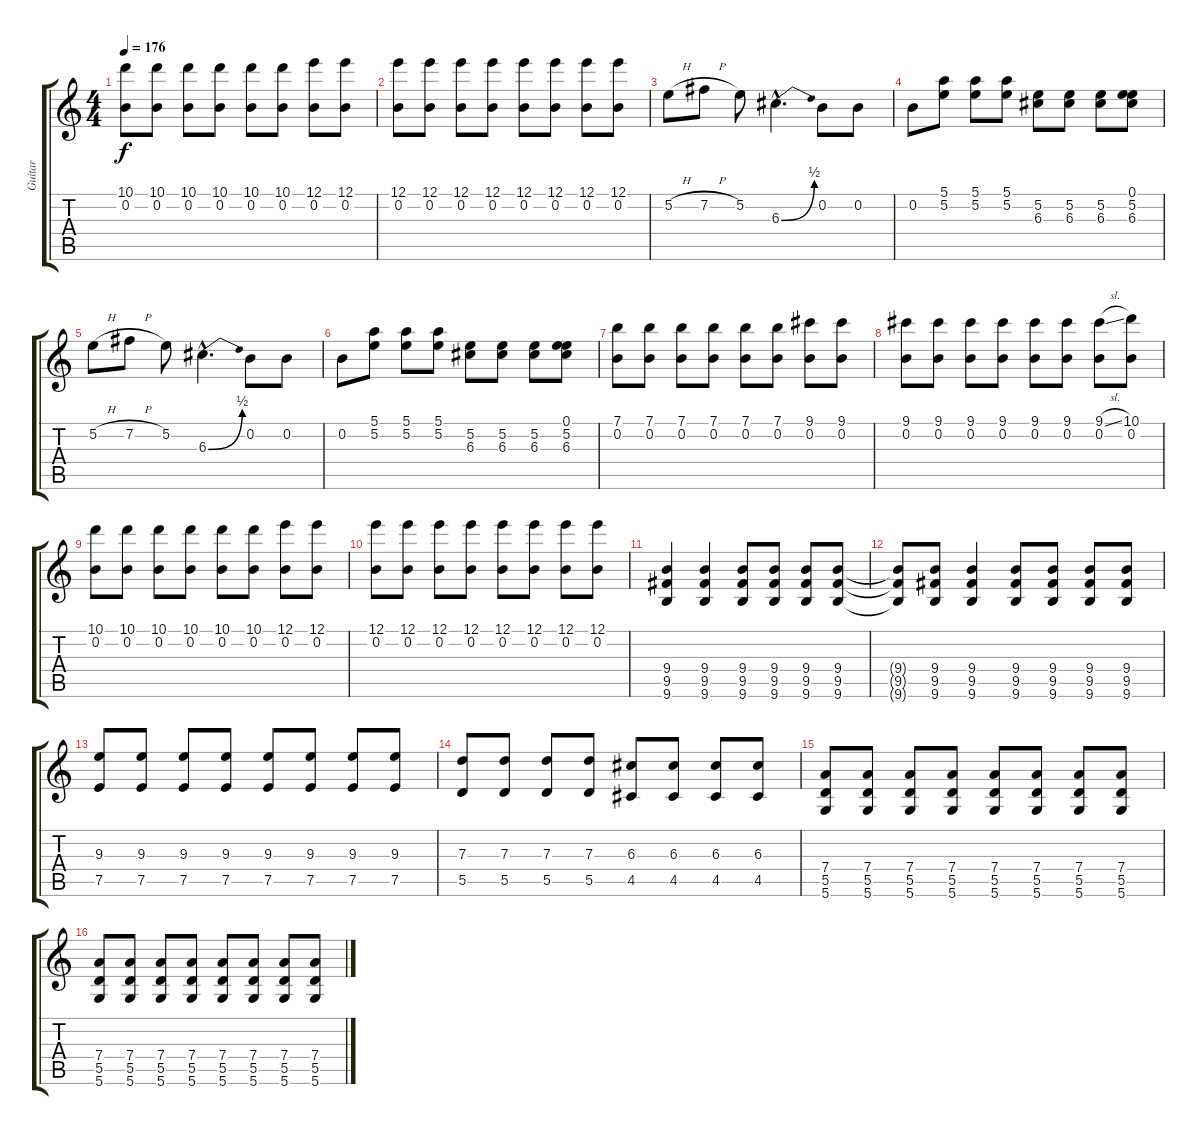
\track ("Guitar " "Guitar ") {instrument overdrivenguitar}
\staff {score tabs}
\tuning (E4 B3 G3 D3 A2 D2) {hide}
\ts (4 4)
\tempo 176
\clef g2
\ks c
(10.1 0.2).8{dy f} (10.1 0.2).8 (10.1 0.2).8 (10.1 0.2).8 (10.1 0.2).8 (10.1 0.2).8 (12.1 0.2).8 (12.1 0.2).8 |
(12.1 0.2).8 (12.1 0.2).8 (12.1 0.2).8 (12.1 0.2).8 (12.1 0.2).8 (12.1 0.2).8 (12.1 0.2).8 (12.1 0.2).8 |
5.2{h}.8 7.2{h}.8 5.2.8 6.3{be (bend 0 0 60 2) hac}.4{d} 0.2.8 0.2.8 |
0.2.8 (5.1 5.2).8 (5.1 5.2).8 (5.1 5.2).8 (5.2 6.3).8 (5.2 6.3).8 (5.2 6.3).8 (0.1 5.2 6.3).8 |
5.2{h}.8 7.2{h}.8 5.2.8 6.3{be (bend 0 0 60 2) hac}.4{d} 0.2.8 0.2.8 |
0.2.8 (5.1 5.2).8 (5.1 5.2).8 (5.1 5.2).8 (5.2 6.3).8 (5.2 6.3).8 (5.2 6.3).8 (0.1 5.2 6.3).8 |
(7.1 0.2).8 (7.1 0.2).8 (7.1 0.2).8 (7.1 0.2).8 (7.1 0.2).8 (7.1 0.2).8 (9.1 0.2).8 (9.1 0.2).8 |
(9.1 0.2).8 (9.1 0.2).8 (9.1 0.2).8 (9.1 0.2).8 (9.1 0.2).8 (9.1 0.2).8 (9.1{sl} 0.2).8 (10.1 0.2).8 |
(10.1 0.2).8 (10.1 0.2).8 (10.1 0.2).8 (10.1 0.2).8 (10.1 0.2).8 (10.1 0.2).8 (12.1 0.2).8 (12.1 0.2).8 |
(12.1 0.2).8 (12.1 0.2).8 (12.1 0.2).8 (12.1 0.2).8 (12.1 0.2).8 (12.1 0.2).8 (12.1 0.2).8 (12.1 0.2).8 |
(9.4 9.5 9.6).4 (9.4 9.5 9.6).4 (9.4 9.5 9.6).8 (9.4 9.5 9.6).8 (9.4 9.5 9.6).8 (9.4 9.5 9.6).8 |
(9.4{t} 9.5{t} 9.6{t}).8 (9.4 9.5 9.6).8 (9.4 9.5 9.6).4 (9.4 9.5 9.6).8 (9.4 9.5 9.6).8 (9.4 9.5 9.6).8 (9.4 9.5 9.6).8 |
(9.3 7.5).8 (9.3 7.5).8 (9.3 7.5).8 (9.3 7.5).8 (9.3 7.5).8 (9.3 7.5).8 (9.3 7.5).8 (9.3 7.5).8 |
(7.3 5.5).8 (7.3 5.5).8 (7.3 5.5).8 (7.3 5.5).8 (6.3 4.5).8 (6.3 4.5).8 (6.3 4.5).8 (6.3 4.5).8 |
(7.4 5.5 5.6).8 (7.4 5.5 5.6).8 (7.4 5.5 5.6).8 (7.4 5.5 5.6).8 (7.4 5.5 5.6).8 (7.4 5.5 5.6).8 (7.4 5.5 5.6).8 (7.4 5.5 5.6).8 |
(7.4 5.5 5.6).8 (7.4 5.5 5.6).8 (7.4 5.5 5.6).8 (7.4 5.5 5.6).8 (7.4 5.5 5.6).8 (7.4 5.5 5.6).8 (7.4 5.5 5.6).8 (7.4 5.5 5.6).8
